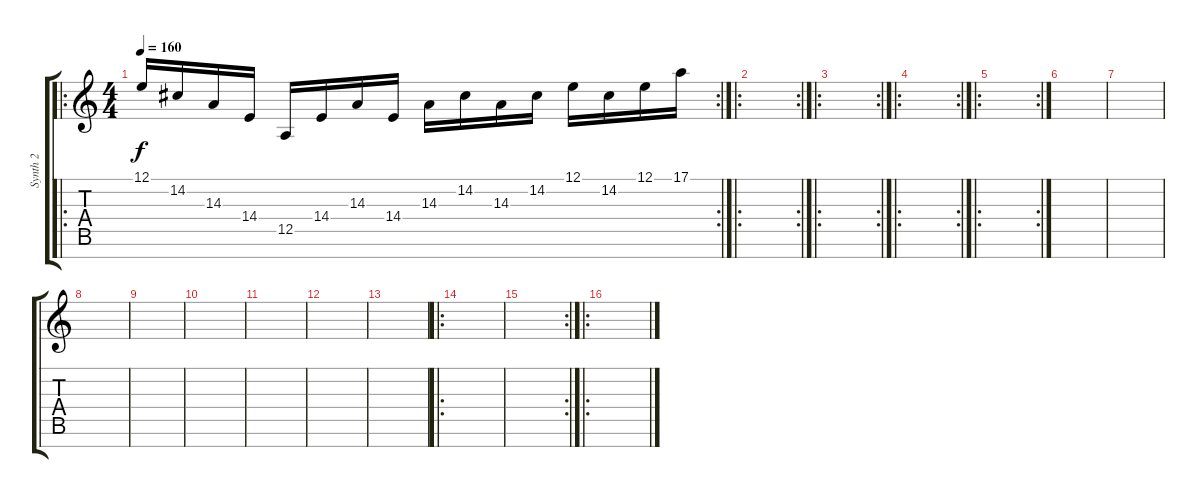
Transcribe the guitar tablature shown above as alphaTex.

\track ("Synth 2" "Synth 2") {instrument pad3polysynth}
\staff {score tabs}
\tuning (E4 B3 G3 D3 A2 E2 B1) {hide}
\ro
\rc 2
\ts (4 4)
\tempo 160
\clef g2
\ks c
12.1.16{dy f} 14.2.16 14.3.16 14.4.16 12.5.16 14.4.16 14.3.16 14.4.16 14.3.16 14.2.16 14.3.16 14.2.16 12.1.16 14.2.16 12.1.16 17.1.16 |
\ro
\rc 2
|
\ro
\rc 2
|
\ro
\rc 2
|
\ro
\rc 2
|
|
|
|
|
|
|
|
|
\ro
|
\rc 2
|
\ro
